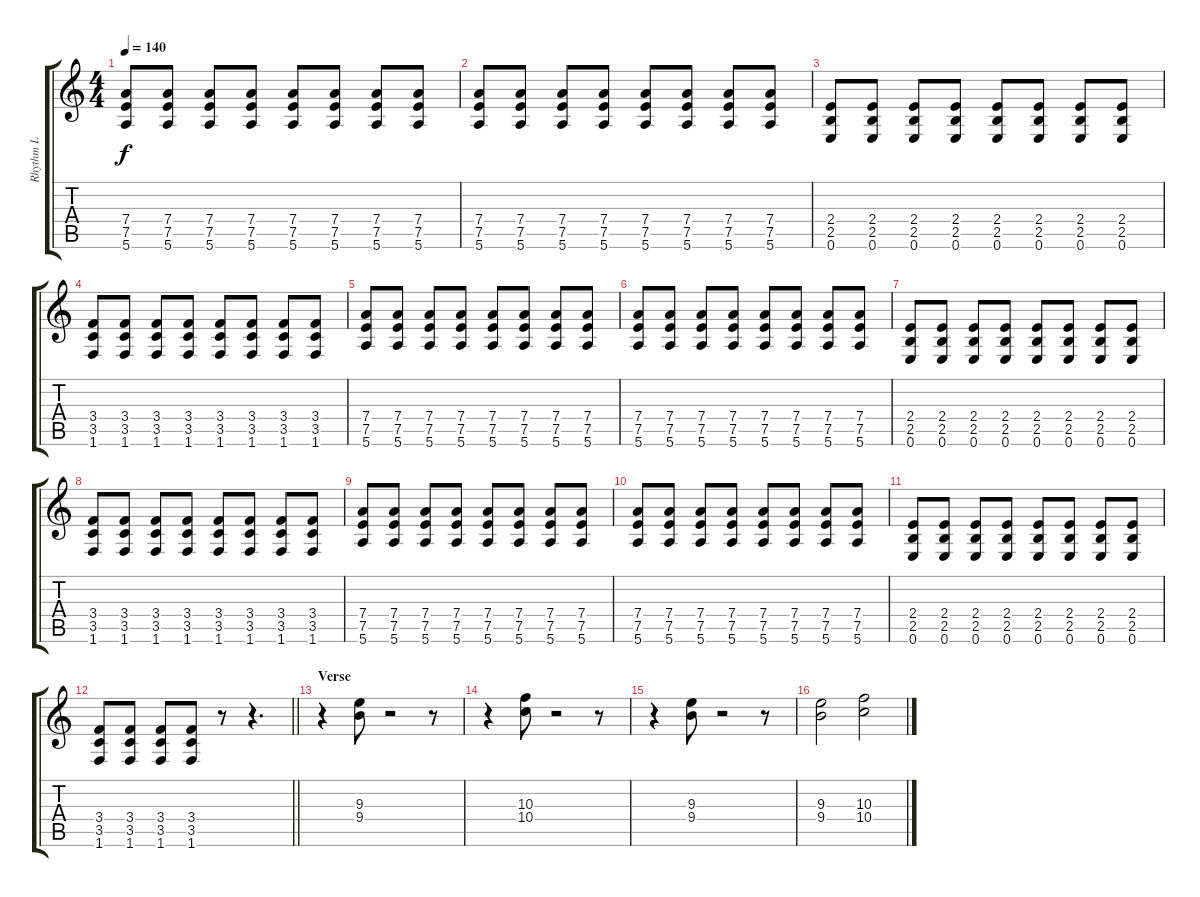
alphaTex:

\track ("Rhythm L" "Rhythm L") {instrument distortionguitar}
\staff {score tabs}
\tuning (E4 B3 G3 D3 A2 E2) {hide}
\ts (4 4)
\tempo 140
\clef g2
\ks c
(7.4 7.5 5.6).8{dy f} (7.4 7.5 5.6).8 (7.4 7.5 5.6).8 (7.4 7.5 5.6).8 (7.4 7.5 5.6).8 (7.4 7.5 5.6).8 (7.4 7.5 5.6).8 (7.4 7.5 5.6).8 |
(7.4 7.5 5.6).8 (7.4 7.5 5.6).8 (7.4 7.5 5.6).8 (7.4 7.5 5.6).8 (7.4 7.5 5.6).8 (7.4 7.5 5.6).8 (7.4 7.5 5.6).8 (7.4 7.5 5.6).8 |
(2.4 2.5 0.6).8 (2.4 2.5 0.6).8 (2.4 2.5 0.6).8 (2.4 2.5 0.6).8 (2.4 2.5 0.6).8 (2.4 2.5 0.6).8 (2.4 2.5 0.6).8 (2.4 2.5 0.6).8 |
(3.4 3.5 1.6).8 (3.4 3.5 1.6).8 (3.4 3.5 1.6).8 (3.4 3.5 1.6).8 (3.4 3.5 1.6).8 (3.4 3.5 1.6).8 (3.4 3.5 1.6).8 (3.4 3.5 1.6).8 |
(7.4 7.5 5.6).8 (7.4 7.5 5.6).8 (7.4 7.5 5.6).8 (7.4 7.5 5.6).8 (7.4 7.5 5.6).8 (7.4 7.5 5.6).8 (7.4 7.5 5.6).8 (7.4 7.5 5.6).8 |
(7.4 7.5 5.6).8 (7.4 7.5 5.6).8 (7.4 7.5 5.6).8 (7.4 7.5 5.6).8 (7.4 7.5 5.6).8 (7.4 7.5 5.6).8 (7.4 7.5 5.6).8 (7.4 7.5 5.6).8 |
(2.4 2.5 0.6).8 (2.4 2.5 0.6).8 (2.4 2.5 0.6).8 (2.4 2.5 0.6).8 (2.4 2.5 0.6).8 (2.4 2.5 0.6).8 (2.4 2.5 0.6).8 (2.4 2.5 0.6).8 |
(3.4 3.5 1.6).8 (3.4 3.5 1.6).8 (3.4 3.5 1.6).8 (3.4 3.5 1.6).8 (3.4 3.5 1.6).8 (3.4 3.5 1.6).8 (3.4 3.5 1.6).8 (3.4 3.5 1.6).8 |
(7.4 7.5 5.6).8 (7.4 7.5 5.6).8 (7.4 7.5 5.6).8 (7.4 7.5 5.6).8 (7.4 7.5 5.6).8 (7.4 7.5 5.6).8 (7.4 7.5 5.6).8 (7.4 7.5 5.6).8 |
(7.4 7.5 5.6).8 (7.4 7.5 5.6).8 (7.4 7.5 5.6).8 (7.4 7.5 5.6).8 (7.4 7.5 5.6).8 (7.4 7.5 5.6).8 (7.4 7.5 5.6).8 (7.4 7.5 5.6).8 |
(2.4 2.5 0.6).8 (2.4 2.5 0.6).8 (2.4 2.5 0.6).8 (2.4 2.5 0.6).8 (2.4 2.5 0.6).8 (2.4 2.5 0.6).8 (2.4 2.5 0.6).8 (2.4 2.5 0.6).8 |
\barLineRight lightlight
(3.4 3.5 1.6).8 (3.4 3.5 1.6).8 (3.4 3.5 1.6).8 (3.4 3.5 1.6).8 r.8 r.4{d} |
\section ("" "Verse")
r.4 (9.3 9.4).8 r.2 r.8 |
r.4 (10.3 10.4).8 r.2 r.8 |
r.4 (9.3 9.4).8 r.2 r.8 |
(9.3 9.4).2 (10.3 10.4).2
